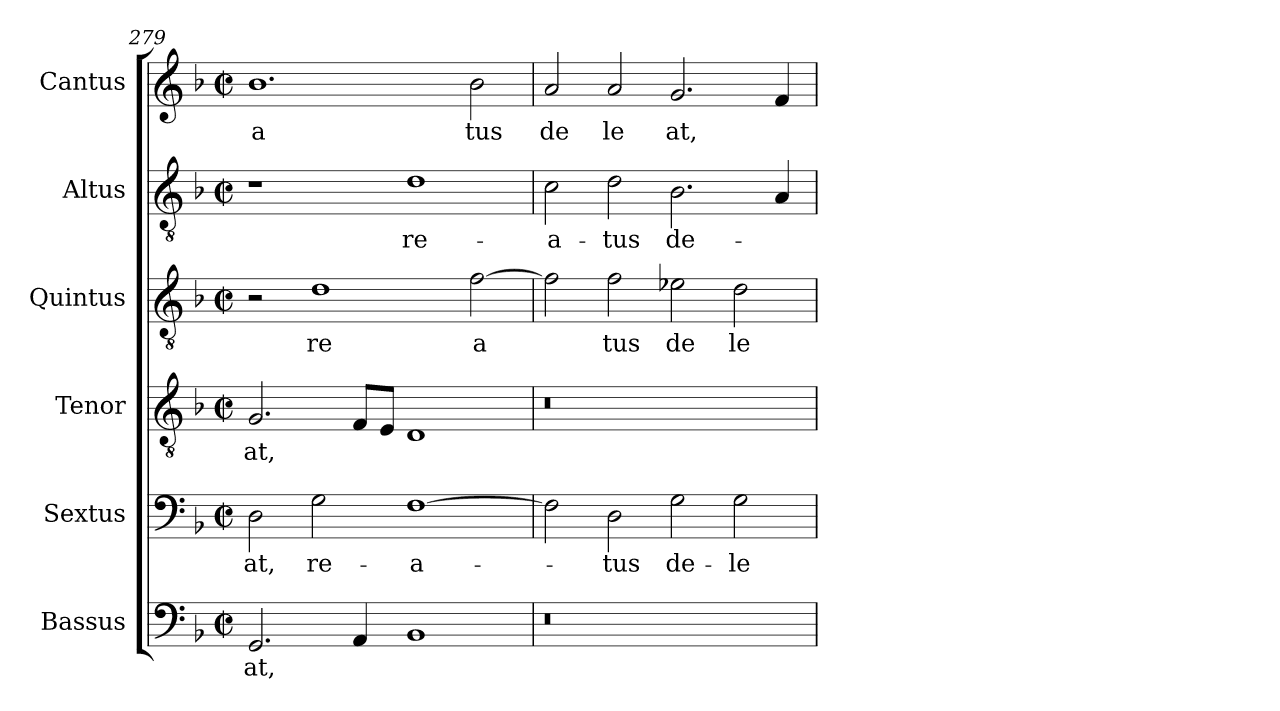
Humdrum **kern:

**kern	**text	**kern	**text	**kern	**text	**kern	**text	**kern	**text	**kern	**text
*part6	*part6	*part5	*part5	*part4	*part4	*part3	*part3	*part2	*part2	*part1	*part1
*staff6	*staff6	*staff5	*staff5	*staff4	*staff4	*staff3	*staff3	*staff2	*staff2	*staff1	*staff1
*I"Bassus	*	*I"Sextus	*	*I"Tenor	*	*I"Quintus	*	*I"Altus	*	*I"Cantus	*
*clefF4	*	*clefF4	*	*clefGv2	*	*clefGv2	*	*clefGv2	*	*clefG2	*
*k[b-]	*	*k[b-]	*	*k[b-]	*	*k[b-]	*	*k[b-]	*	*k[b-]	*
*F:	*	*F:	*	*F:	*	*F:	*	*F:	*	*F:	*
*M2/2	*	*M2/2	*	*M2/2	*	*M2/2	*	*M2/2	*	*M2/2	*
*met(c|)	*	*met(c|)	*	*met(c|)	*	*met(c|)	*	*met(c|)	*	*met(c|)	*
=279	=279	=279	=279	=279	=279	=279	=279	=279	=279	=279	=279
!	!LO:LY:b:cj	!	!LO:LY:b:cj	!	!LO:LY:b:cj	!	!	!	!	!	!LO:LY:b:cj
2.GG/	-at,	2D\	-at,	2.G/	at,	2r	.	1r	.	1.b-	a
!	!	!	!LO:LY:b:cj	!	!	!	!LO:LY:b:cj	!	!	!	!
.	.	2G\	re-	.	.	1d	re	.	.	.	.
4AA/	.	.	.	8F/L	.	.	.	.	.	.	.
.	.	.	.	8E/J	.	.	.	.	.	.	.
!	!	!	!LO:LY:b:rj	!	!	!	!	!	!LO:LY:b:cj	!	!
1BB-	.	[>1F	-a-	1D	.	.	.	1d	re-	.	.
!	!	!	!	!	!	!	!LO:LY:b:cj	!	!	!	!LO:LY:b:cj
.	.	.	.	.	.	[>2f\	a	.	.	2b-\	tus
=280	=280	=280	=280	=280	=280	=280	=280	=280	=280	=280	=280
!	!	!	!	!	!	!	!	!	!LO:LY:b:cj	!	!LO:LY:b:cj
0r	.	2F\]	.	0r	.	2f\]	.	2c\	-a-	2a/	de
!	!	!	!LO:LY:b:cj	!	!	!	!LO:LY:b:cj	!	!LO:LY:b:cj	!	!LO:LY:b:cj
.	.	2D\	-tus	.	.	2f\	tus	2d\	-tus	2a/	le
!	!	!	!LO:LY:b:cj	!	!	!	!LO:LY:b:cj	!	!LO:LY:b:cj	!	!LO:LY:b:cj
.	.	2G\	de-	.	.	2e-X\	de	2.B-\	de-	2.g/	at,
!	!	!	!LO:LY:b:cj	!	!	!	!LO:LY:b:cj	!	!	!	!
.	.	2G\	-le-	.	.	2d\	le	.	.	.	.
.	.	.	.	.	.	.	.	4A/	.	4f/	.
=	=	=	=	=	=	=	=	=	=	=	=
*-	*-	*-	*-	*-	*-	*-	*-	*-	*-	*-	*-
